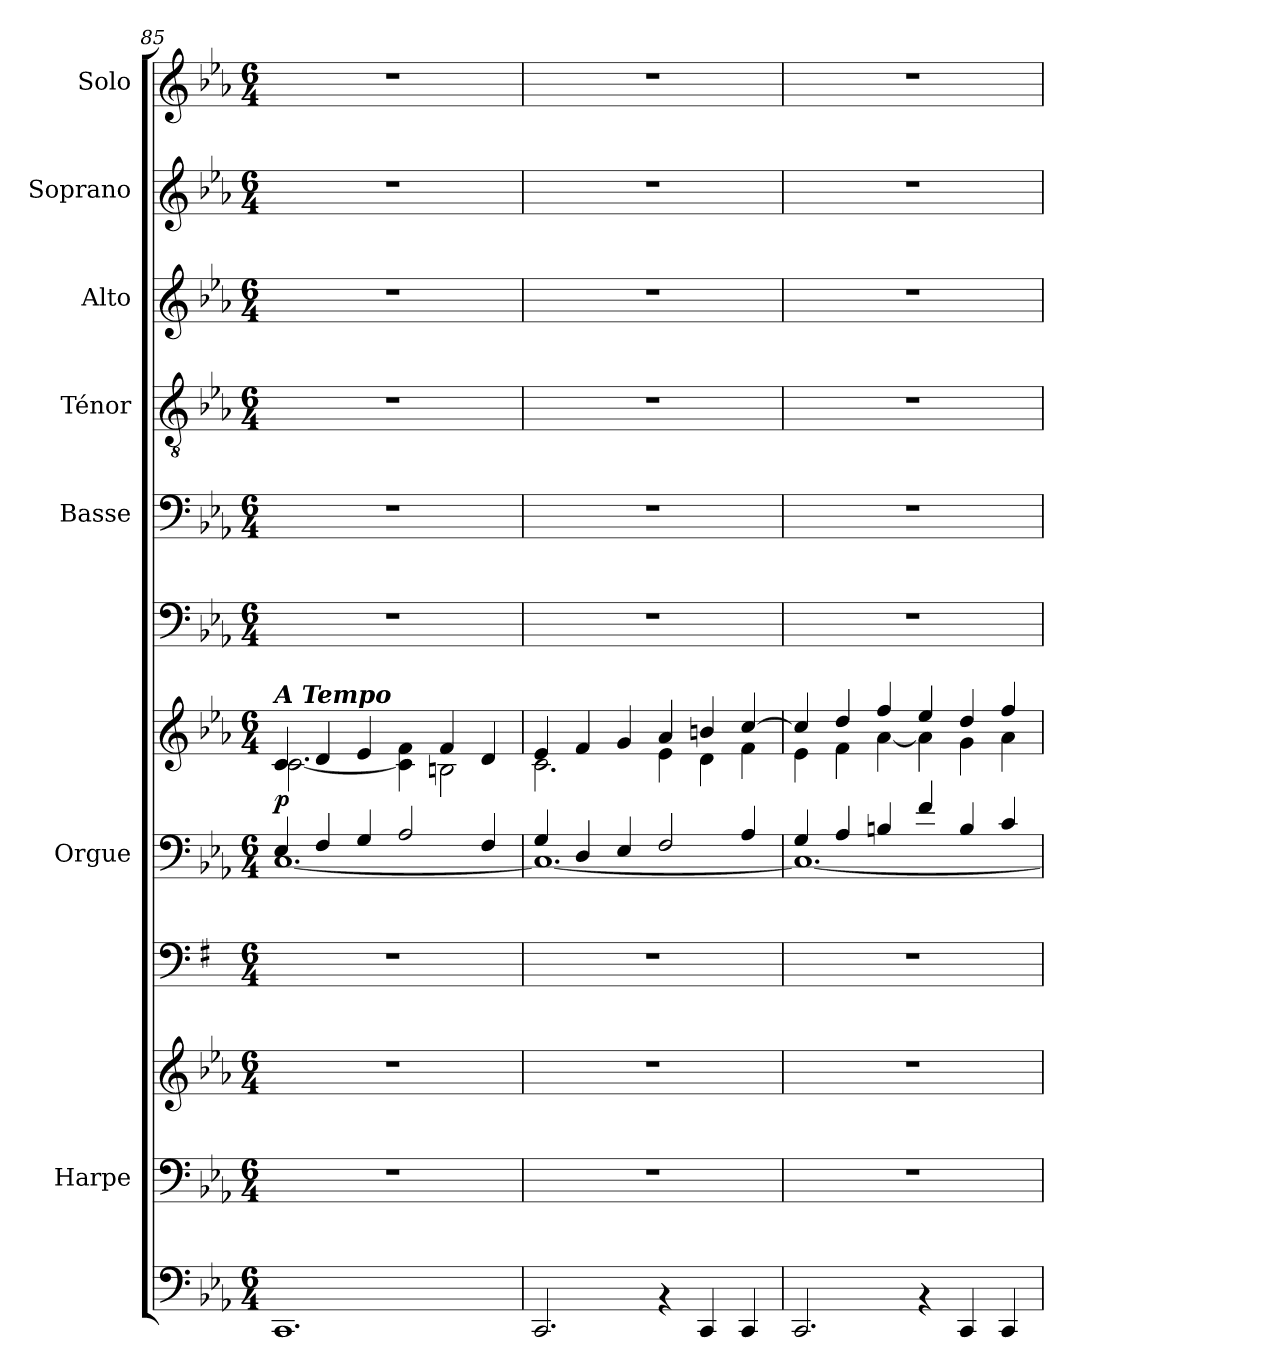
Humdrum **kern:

**kern	**kern	**kern	**kern	**kern	**kern	**dynam	**kern	**kern	**kern	**kern	**kern	**kern
*part10	*part9	*part9	*part8	*part7	*part7	*part7	*part6	*part5	*part4	*part3	*part2	*part1
*staff12	*staff11	*staff10	*staff9	*staff8	*staff7	*staff7/8	*staff6	*staff5	*staff4	*staff3	*staff2	*staff1
*	*I"Harpe	*	*	*I"Orgue	*	*	*	*I"Basse	*I"Ténor	*I"Alto	*I"Soprano	*I"Solo
*	*I'Hp	*	*	*	*	*	*	*	*	*	*	*
*clefF4	*clefF4	*clefG2	*clefF4	*clefF4	*clefG2	*	*clefF4	*clefF4	*clefGv2	*clefG2	*clefG2	*clefG2
*	*	*	*ITrd-3c-5	*	*	*	*	*	*	*	*	*
*k[b-e-a-]	*k[b-e-a-]	*k[b-e-a-]	*k[]	*k[b-e-a-]	*k[b-e-a-]	*	*k[b-e-a-]	*k[b-e-a-]	*k[b-e-a-]	*k[b-e-a-]	*k[b-e-a-]	*k[b-e-a-]
*E-:	*E-:	*E-:	*C:	*E-:	*E-:	*	*E-:	*E-:	*E-:	*E-:	*E-:	*E-:
*M6/4	*M6/4	*M6/4	*M6/4	*M6/4	*M6/4	*	*M6/4	*M6/4	*M6/4	*M6/4	*M6/4	*M6/4
=85	=85	=85	=85	=85	=85	=85	=85	=85	=85	=85	=85	=85
*	*	*	*	*^	*^	*	*	*	*	*	*	*
!	!	!	!	!	!	!LO:TX:a:Bi:t=A Tempo	!	!	!	!	!	!	!	!
!	!	!	!	!	!	!	!	!LO:DY:b	!	!	!	!	!	!
1.CC	1.r	1.r	1.r	4E-/	[<1.C	4c/	[<2.c\	p	1.r	1.r	1.r	1.r	1.r	1.r
.	.	.	.	4F/	.	4d/	.	.	.	.	.	.	.	.
.	.	.	.	4G/	.	4e-/	.	.	.	.	.	.	.	.
.	.	.	.	2A-/	.	4ryy	4c\] 4f\	.	.	.	.	.	.	.
.	.	.	.	.	.	4f/	2Bn\	.	.	.	.	.	.	.
.	.	.	.	4F/	.	4d/	.	.	.	.	.	.	.	.
=86	=86	=86	=86	=86	=86	=86	=86	=86	=86	=86	=86	=86	=86	=86
2.CC/	1.r	1.r	1.r	4G/	1.C_	4e-/	2.c\	.	1.r	1.r	1.r	1.r	1.r	1.r
.	.	.	.	4D/	.	4f/	.	.	.	.	.	.	.	.
.	.	.	.	4E-/	.	4g/	.	.	.	.	.	.	.	.
4rAA	.	.	.	2F/	.	4a-/	4e-\	.	.	.	.	.	.	.
4CC/	.	.	.	.	.	4bn/	4d\	.	.	.	.	.	.	.
4CC/	.	.	.	4A-/	.	[>4cc/	4f\	.	.	.	.	.	.	.
!!LO:PB:g=z
=87	=87	=87	=87	=87	=87	=87	=87	=87	=87	=87	=87	=87	=87	=87
2.CC/	1.r	1.r	1.r	4G/	1.C_	4cc/]	4e-\	.	1.r	1.r	1.r	1.r	1.r	1.r
.	.	.	.	4A-/	.	4dd/	4f\	.	.	.	.	.	.	.
.	.	.	.	4Bn/	.	4ff/	[<4a-\	.	.	.	.	.	.	.
4rAA	.	.	.	4f/	.	4ee-/	4a-\]	.	.	.	.	.	.	.
4CC/	.	.	.	4B/	.	4dd/	4g\	.	.	.	.	.	.	.
4CC/	.	.	.	4c/	.	4ff/	4a-\	.	.	.	.	.	.	.
*	*	*	*	*v	*v	*	*	*	*	*	*	*	*	*
*	*	*	*	*	*v	*v	*	*	*	*	*	*	*
=	=	=	=	=	=	=	=	=	=	=	=	=
*-	*-	*-	*-	*-	*-	*-	*-	*-	*-	*-	*-	*-
